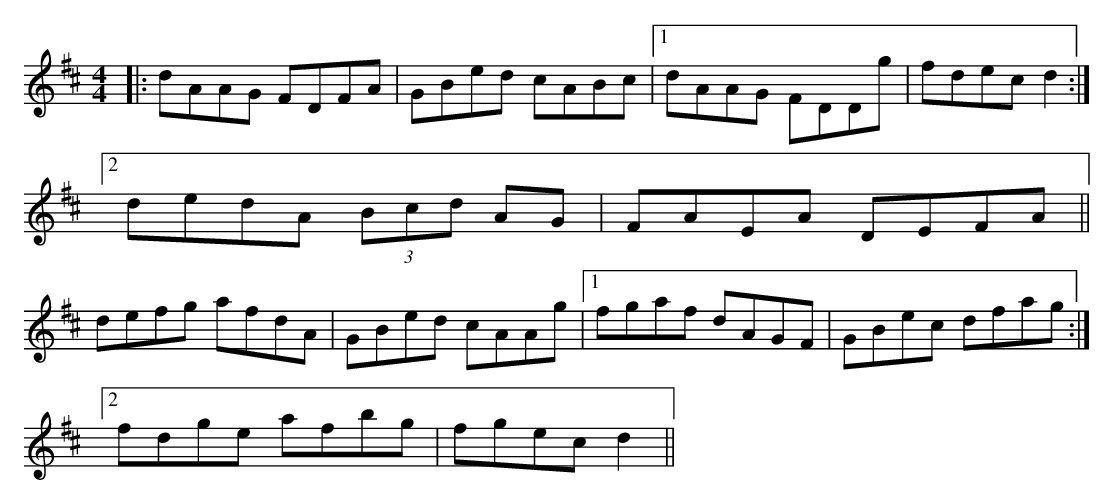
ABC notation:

X:1
M:4/4
K:D
|:dAAG FDFA|GBed cABc|1 dAAG FDDg|fdec d2:|
[2 dedA (3Bcd AG|FAEA DEFA||
defg afdA|GBed cAAg|1 fgaf dAGF|GBec dfag:|
[2 fdge afbg|fgec d2||
